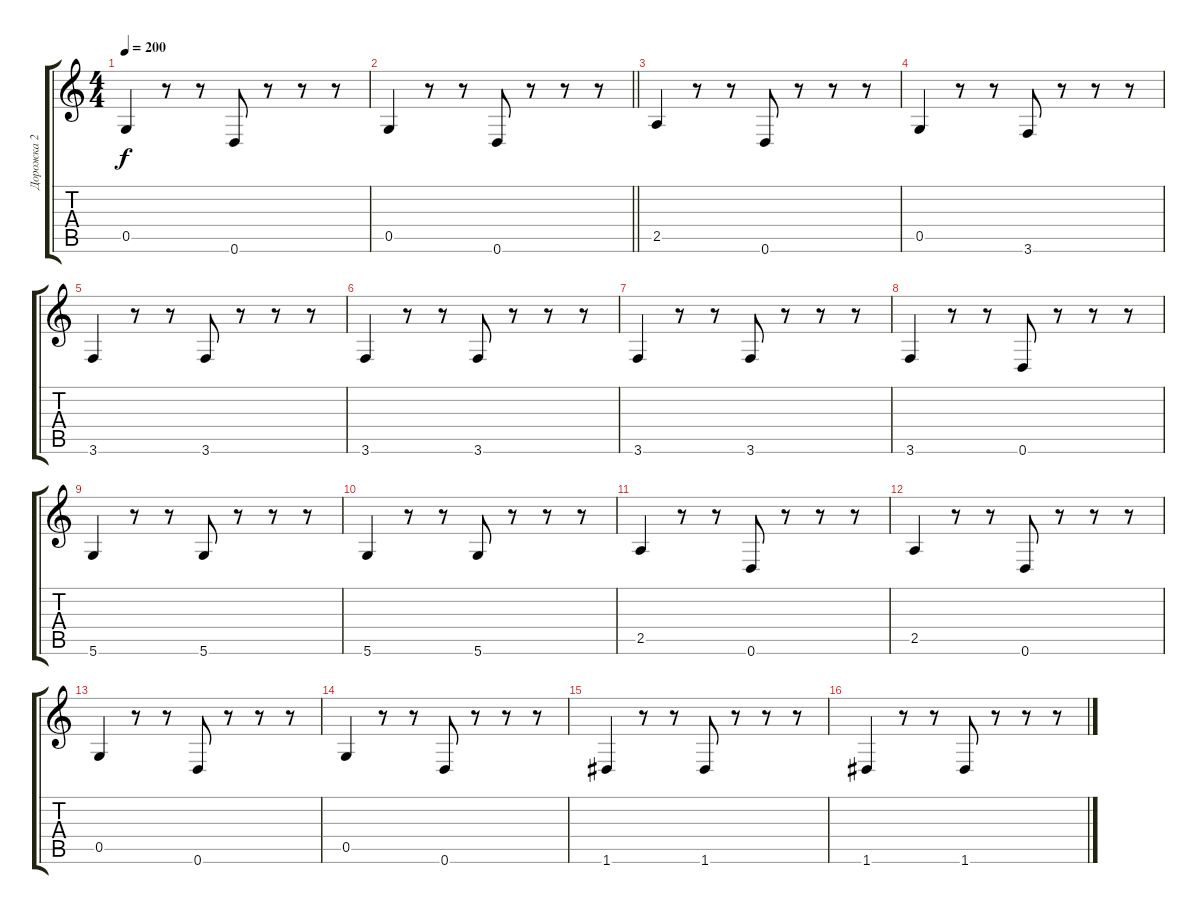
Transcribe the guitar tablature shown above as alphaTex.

\track ("Дорожка 2" "Дорожка 2") {instrument acousticbass}
\staff {score tabs}
\tuning (D4 B3 G3 D3 G2 D2) {hide}
\ts (4 4)
\tempo 200
\clef g2
\ks c
0.5.4{dy f} r.8 r.8 0.6.8 r.8 r.8 r.8 |
\barLineRight lightlight
0.5.4 r.8 r.8 0.6.8 r.8 r.8 r.8 |
2.5.4 r.8 r.8 0.6.8 r.8 r.8 r.8 |
0.5.4 r.8 r.8 3.6.8 r.8 r.8 r.8 |
3.6.4 r.8 r.8 3.6.8 r.8 r.8 r.8 |
3.6.4 r.8 r.8 3.6.8 r.8 r.8 r.8 |
3.6.4 r.8 r.8 3.6.8 r.8 r.8 r.8 |
3.6.4 r.8 r.8 0.6.8 r.8 r.8 r.8 |
5.6.4 r.8 r.8 5.6.8 r.8 r.8 r.8 |
5.6.4 r.8 r.8 5.6.8 r.8 r.8 r.8 |
2.5.4 r.8 r.8 0.6.8 r.8 r.8 r.8 |
2.5.4 r.8 r.8 0.6.8 r.8 r.8 r.8 |
0.5.4 r.8 r.8 0.6.8 r.8 r.8 r.8 |
0.5.4 r.8 r.8 0.6.8 r.8 r.8 r.8 |
1.6.4 r.8 r.8 1.6.8 r.8 r.8 r.8 |
1.6.4 r.8 r.8 1.6.8 r.8 r.8 r.8
